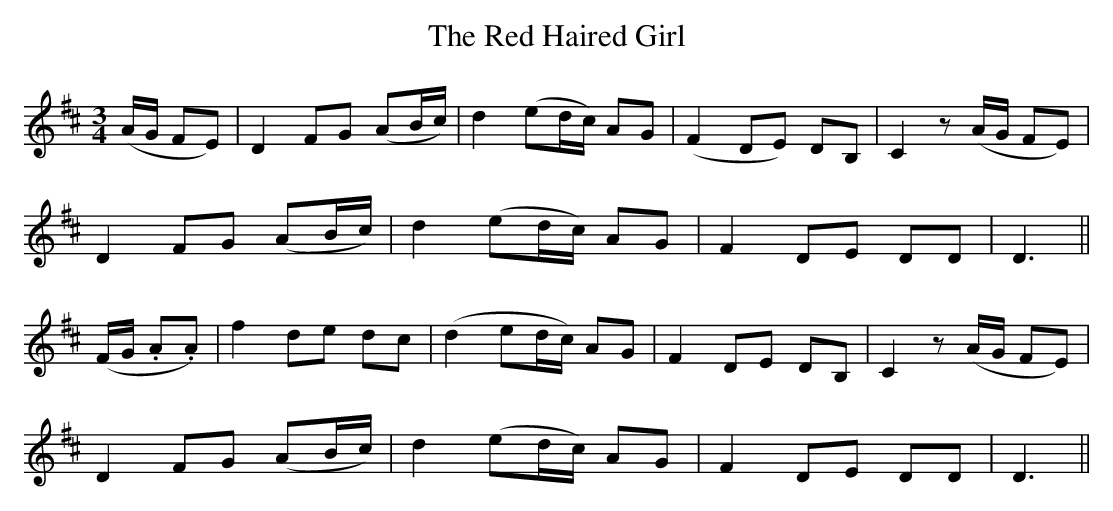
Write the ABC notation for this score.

X:1
T: The Red Haired Girl
M: 3/4
L: 1/8
K: D
(A/2G/2 FE) | D2 F-G (AB/2c/2) | d2 (ed/2c/2) A-G | (F2 DE) D-B, | C2z(A/2G/2 FE) |
D2 F-G (AB/2c/2) | d2 (ed/2c/2) A-G | F2 D-E DD | D3 ||
(F/2G/2 .A.A) | f2 d-e d-c | (d2 ed/2c/2) A-G | F2 D-E D-B, | C2z(A/2G/2 FE) |
D2 F-G (AB/2c/2) | d2 (ed/2c/2) A-G | F2 D-E DD | D3 ||
